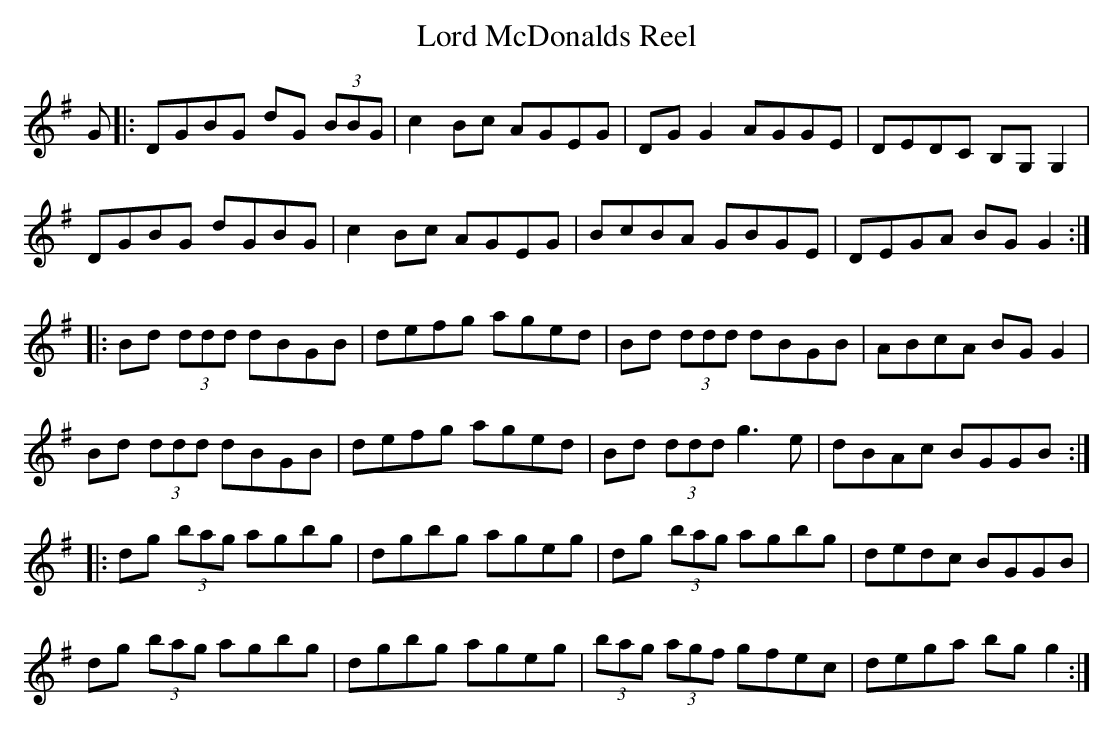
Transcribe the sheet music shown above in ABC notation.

X:1
T:Lord McDonalds Reel
K:G
G |: DGBG dG  (3BBG | c2 Bc AGEG | DG G2 AGGE | DEDC B,G, G,2 |
DGBG dGBG | c2 Bc AGEG | BcBA GBGE | DEGA BG G2 :|
|:Bd (3ddd dBGB | defg aged | Bd (3ddd dBGB | ABcA BG G2 |
Bd (3ddd dBGB | defg aged | Bd (3ddd g3e | dBAc BGGB :|
|:dg (3bag agbg | dgbg ageg | dg (3bag agbg | dedc BGGB |
dg (3bag agbg | dgbg ageg | (3bag (3agf gfec | dega bg g2:|
